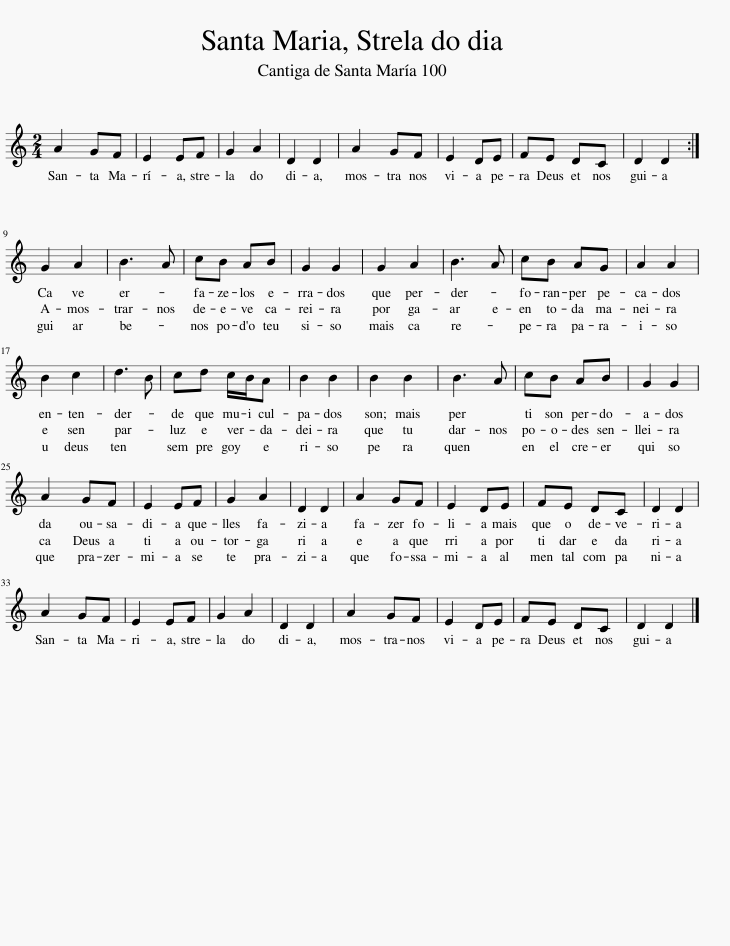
X:1
L:1/8
M:2/4
I:linebreak $
K:C
V:1 treble
V:1
 A2 GF | E2 EF | G2 A2 | D2 D2 | A2 GF | %5
 E2 DE | FE DC | D2 D2 :|$ G2 A2 | B3 A | %10
 cB AB | G2 G2 | G2 A2 | B3 A | cB AG | %15
 A2 A2 |$ B2 c2 | d3 B | cd c/B/A | B2 B2 | %20
 B2 B2 | B3 A | cB AB | G2 G2 |$ A2 GF | %25
 E2 EF | G2 A2 | D2 D2 | A2 GF | E2 DE | %30
 FE DC | D2 D2 |$ A2 GF | E2 EF | G2 A2 | %35
 D2 D2 | A2 GF | E2 DE | FE DC | D2 D2 |] %40
